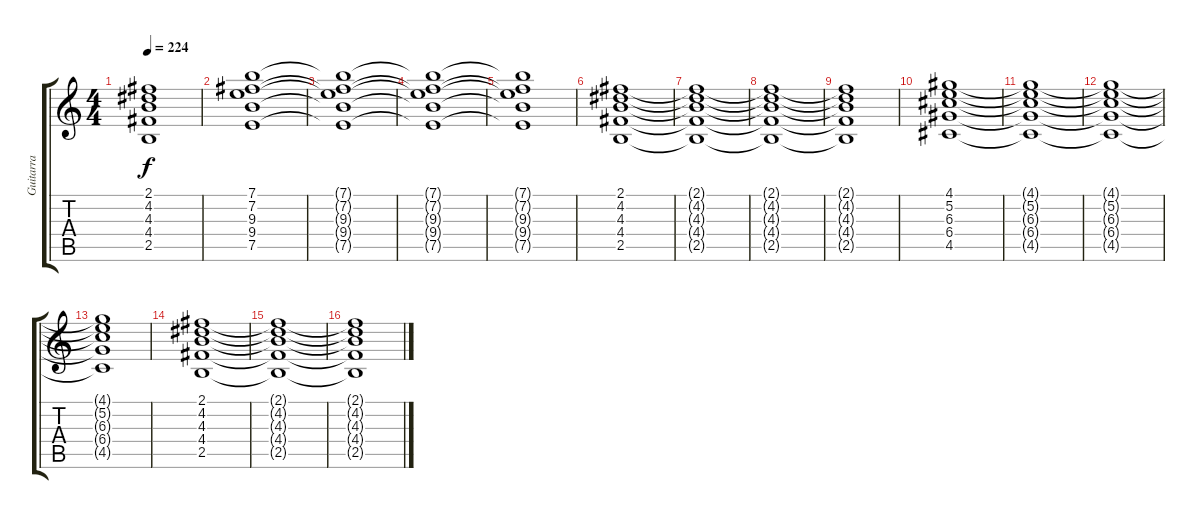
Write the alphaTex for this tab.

\track ("Guitarra" "Guitarra") {instrument overdrivenguitar}
\staff {score tabs}
\tuning (E4 B3 G3 D3 A2 E2) {hide}
\ts (4 4)
\tempo 224
\clef g2
\ks c
(2.1{t} 4.2{t} 4.3{t} 4.4{t} 2.5{t}).1{dy f} |
(7.1 7.2 9.3 9.4 7.5).1{volume 8} |
(7.1{t} 7.2{t} 9.3{t} 9.4{t} 7.5{t}).1 |
(7.1{t} 7.2{t} 9.3{t} 9.4{t} 7.5{t}).1 |
(7.1{t} 7.2{t} 9.3{t} 9.4{t} 7.5{t}).1 |
(2.1 4.2 4.3 4.4 2.5).1 |
(2.1{t} 4.2{t} 4.3{t} 4.4{t} 2.5{t}).1 |
(2.1{t} 4.2{t} 4.3{t} 4.4{t} 2.5{t}).1 |
(2.1{t} 4.2{t} 4.3{t} 4.4{t} 2.5{t}).1 |
(4.1 5.2 6.3 6.4 4.5).1 |
(4.1{t} 5.2{t} 6.3{t} 6.4{t} 4.5{t}).1 |
(4.1{t} 5.2{t} 6.3{t} 6.4{t} 4.5{t}).1 |
(4.1{t} 5.2{t} 6.3{t} 6.4{t} 4.5{t}).1 |
(2.1 4.2 4.3 4.4 2.5).1 |
(2.1{t} 4.2{t} 4.3{t} 4.4{t} 2.5{t}).1 |
(2.1{t} 4.2{t} 4.3{t} 4.4{t} 2.5{t}).1
